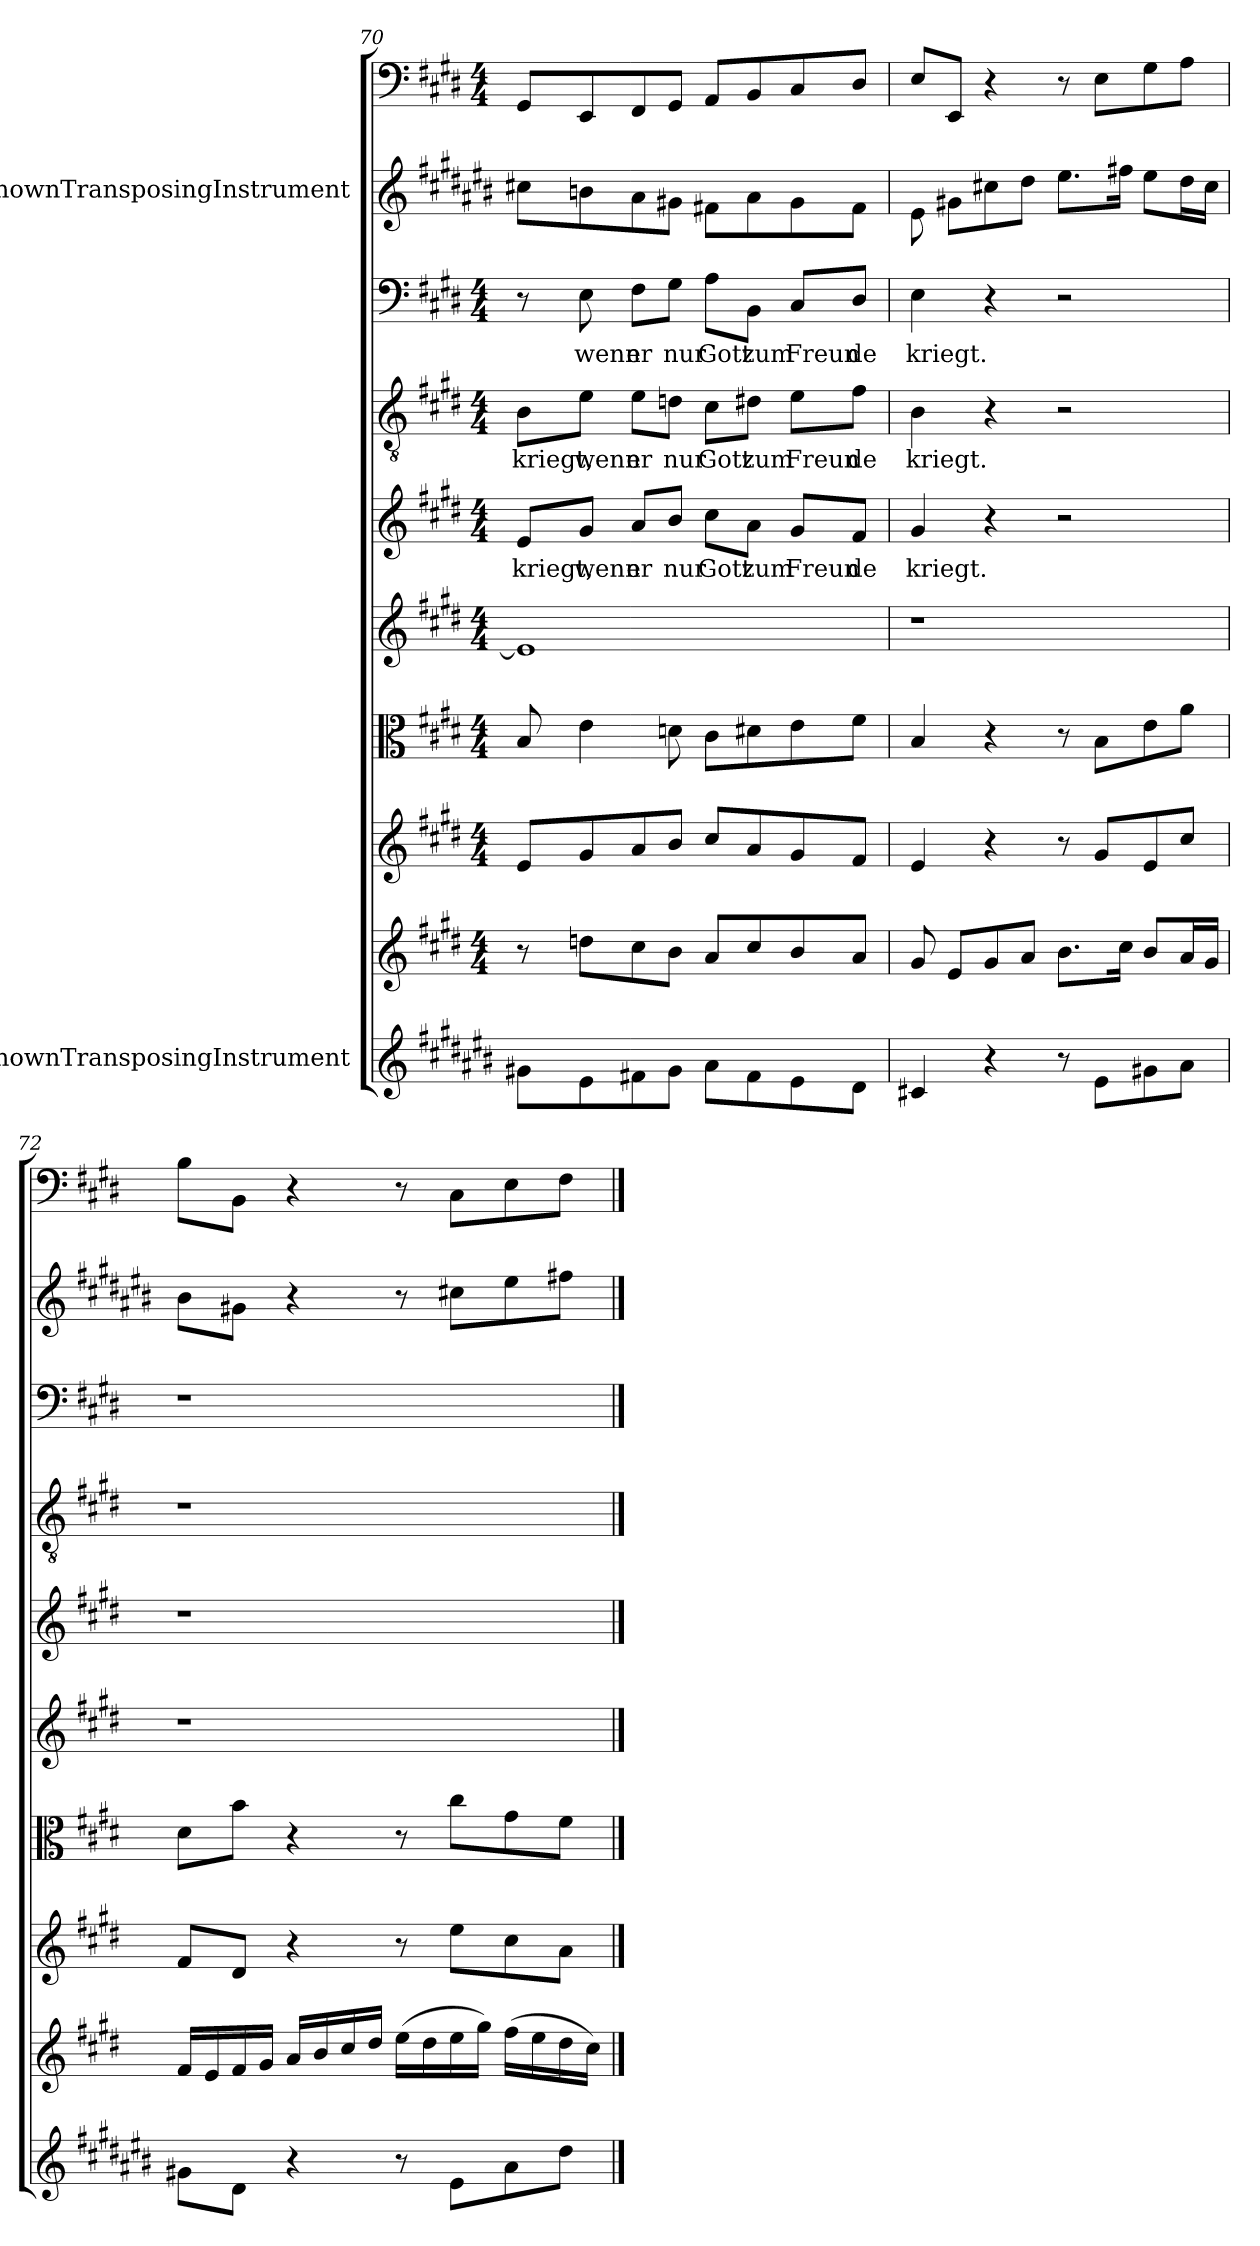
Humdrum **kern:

**kern	**kern	**kern	**kern	**kern	**kern	**text	**kern	**text	**kern	**text	**kern	**kern
*part10	*part9	*part8	*part7	*part6	*part5	*part5	*part4	*part4	*part3	*part3	*part2	*part1
*staff10	*staff9	*staff8	*staff7	*staff6	*staff5	*staff5	*staff4	*staff4	*staff3	*staff3	*staff2	*staff1
*I"UnknownTransposingInstrument	*	*	*	*	*	*	*	*	*	*	*I"UnknownTransposingInstrument	*
*clefG2	*clefG2	*clefG2	*clefC3	*clefG2	*clefG2	*	*clefGv2	*	*clefF4	*	*clefG2	*clefF4
*ITrd-2c-3	*	*	*	*	*	*	*	*	*	*	*ITrd-2c-3	*
*k[f#c#g#d#]	*k[f#c#g#d#]	*k[f#c#g#d#]	*k[f#c#g#d#]	*k[f#c#g#d#]	*k[f#c#g#d#]	*	*k[f#c#g#d#]	*	*k[f#c#g#d#]	*	*k[f#c#g#d#]	*k[f#c#g#d#]
*	*M4/4	*M4/4	*M4/4	*M4/4	*M4/4	*	*M4/4	*	*M4/4	*	*	*M4/4
=70	=70	=70	=70	=70	=70	=70	=70	=70	=70	=70	=70	=70
8bn\L	8r	8e/L	8B/	1e/]	8e/L	kriegt,	8B\L	kriegt,	8r	.	8een\L	8GG#/L
8g#\	8ddn\L	8g#/	4e\	.	8g#/J	wenn	8e\J	wenn	8E\	wenn	8ddn\	8EE/
8an\	8cc#\	8a/	.	.	8a/L	er	8e\L	er	8F#\L	er	8cc#\	8FF#/
8b\J	8b\J	8b/J	8dn\	.	8b/J	nur	8dn\J	nur	8G#\J	nur	8bn\J	8GG#/J
8cc#\L	8a/L	8cc#/L	8c#\L	.	8cc#\L	Gott	8c#\L	Gott	8A\L	Gott	8an\L	8AA/L
8a\	8cc#/	8a/	8d#X\	.	8a\J	zum	8d#X\J	zum	8BB\J	zum	8cc#\	8BB/
8g#\	8b/	8g#/	8e\	.	8g#/L	Freun-	8e\L	Freun-	8C#/L	Freun-	8b\	8C#/
8f#\J	8a/J	8f#/J	8f#\J	.	8f#/J	-de	8f#\J	-de	8D#/J	-de	8a\J	8D#/J
=71	=71	=71	=71	=71	=71	=71	=71	=71	=71	=71	=71	=71
4en/	8g#/	4e/	4B/	1r	4g#/	kriegt.	4B\	kriegt.	4E\	kriegt.	8g#\	8E/L
.	8e/L	.	.	.	.	.	.	.	.	.	8bn\L	8EE/J
4r	8g#/	4r	4r	.	4r	.	4r	.	4r	.	8een\	4r
.	8a/J	.	.	.	.	.	.	.	.	.	8ff#\J	.
8r	8.b\L	8r	8r	.	2r	.	2r	.	2r	.	8.gg#\L	8r
8g#\L	.	8g#/L	8B\L	.	.	.	.	.	.	.	.	8E\L
.	16cc#\Jk	.	.	.	.	.	.	.	.	.	16aan\Jk	.
8bn\	8b/L	8e/	8e\	.	.	.	.	.	.	.	8gg#\L	8G#\
8cc#\J	16a/L	8cc#/J	8a\J	.	.	.	.	.	.	.	16ff#\L	8A\J
.	16g#/JJ	.	.	.	.	.	.	.	.	.	16ee\JJ	.
=72	=72	=72	=72	=72	=72	=72	=72	=72	=72	=72	=72	=72
8bn\L	16f#/LL	8f#/L	8d#\L	1r	1r	.	1r	.	1r	.	8dd#\L	8B\L
.	16e/	.	.	.	.	.	.	.	.	.	.	.
8f#\J	16f#/	8d#/J	8b\J	.	.	.	.	.	.	.	8bn\J	8BB\J
.	16g#/JJ	.	.	.	.	.	.	.	.	.	.	.
4r	16a/LL	4r	4r	.	.	.	.	.	.	.	4r	4r
.	16b/	.	.	.	.	.	.	.	.	.	.	.
.	16cc#/	.	.	.	.	.	.	.	.	.	.	.
.	16dd#/JJ	.	.	.	.	.	.	.	.	.	.	.
8r	(16ee\LL	8r	8r	.	.	.	.	.	.	.	8r	8r
.	16dd#\	.	.	.	.	.	.	.	.	.	.	.
8g#\L	16ee\	8ee\L	8cc#\L	.	.	.	.	.	.	.	8een\L	8C#\L
.	16gg#\JJ)	.	.	.	.	.	.	.	.	.	.	.
8cc#\	(16ff#\LL	8cc#\	8g#\	.	.	.	.	.	.	.	8gg#\	8E\
.	16ee\	.	.	.	.	.	.	.	.	.	.	.
8ff#\J	16dd#\	8a\J	8f#\J	.	.	.	.	.	.	.	8aan\J	8F#\J
.	16cc#\JJ)	.	.	.	.	.	.	.	.	.	.	.
==	==	==	==	==	==	==	==	==	==	==	==	==
*-	*-	*-	*-	*-	*-	*-	*-	*-	*-	*-	*-	*-
